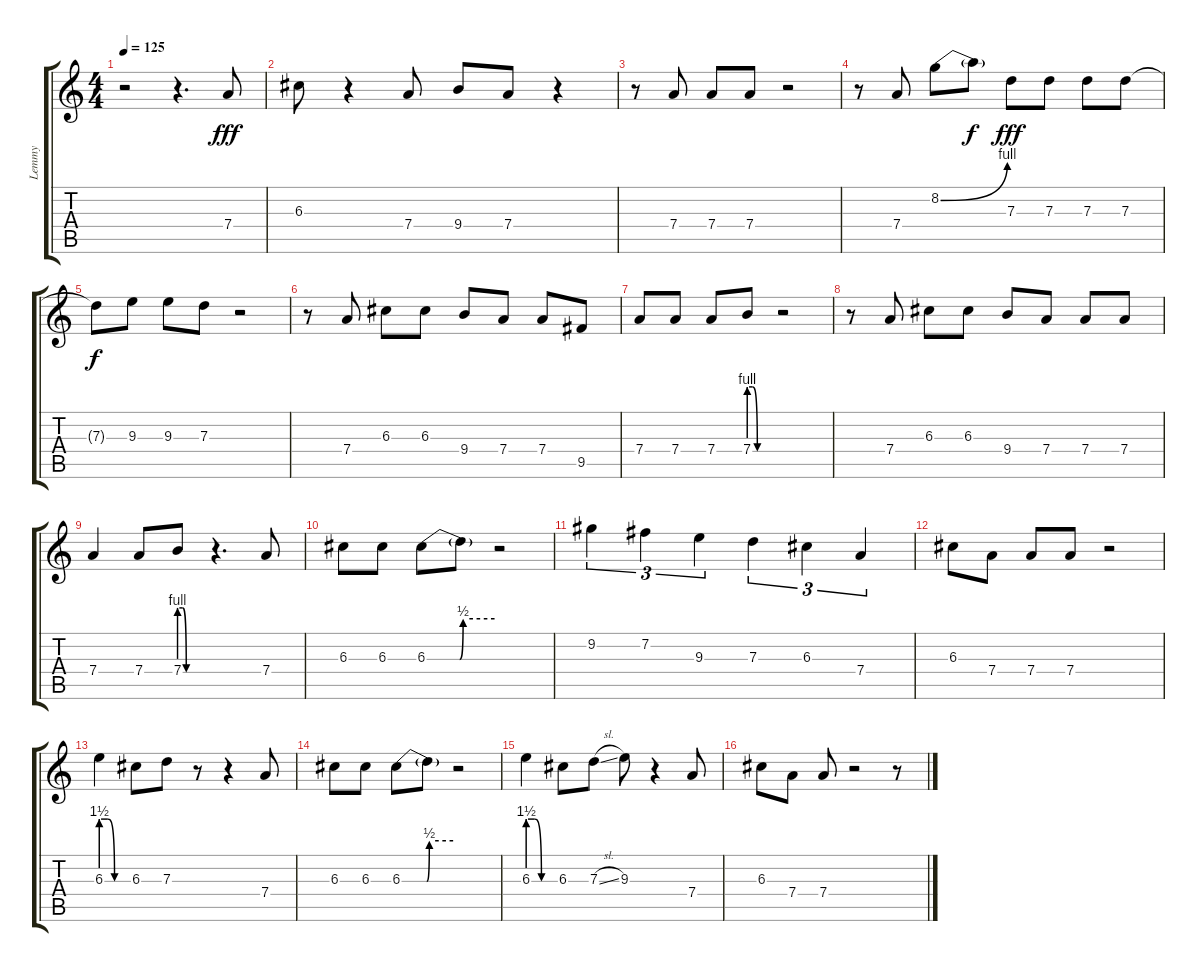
\track ("Lemmy" "Lemmy") {instrument overdrivenguitar}
\staff {score tabs}
\tuning (E4 B3 G3 D3 A2 E2) {hide}
\ts (4 4)
\tempo 125
\clef g2
\ks c
r.2{dy f} r.4{d} 7.4.8{dy fff} |
6.3.8 r.4 7.4.8 9.4.8 7.4.8 r.4 |
r.8 7.4.8 7.4.8 7.4.8 r.2 |
r.8 7.4.8 8.2{be (bend 0 0 60 4)}.8 8.2{t}.8{dy f} 7.3.8{dy fff} 7.3.8 7.3.8 7.3.8 |
7.3{t}.8{dy f} 9.3.8 9.3.8 7.3.8 r.2 |
r.8 7.4.8 6.3.8 6.3.8 9.4.8 7.4.8 7.4.8 9.5.8 |
7.4.8 7.4.8 7.4.8 7.4{be (custom 0 4 8 4 20 0 60 0)}.8 r.2 |
r.8 7.4.8 6.3.8 6.3.8 9.4.8 7.4.8 7.4.8 7.4.8 |
7.4.4 7.4.8 7.4{be (custom 0 4 7 4 15 0 21 0 30 0 60 0)}.8 r.4{d} 7.4.8 |
6.3.8 6.3.8 6.3{be (custom 0 0 23 0 29 0 32 2 60 2)}.8 6.3{t}.8 r.2 |
9.2.4{tu (3 2)} 7.2.4{tu (3 2)} 9.3.4{tu (3 2)} 7.3.4{tu (3 2)} 6.3.4{tu (3 2)} 7.4.4{tu (3 2)} |
6.3.8 7.4.8 7.4.8 7.4.8 r.2 |
6.3{be (custom 0 6 15 6 30 0 60 0)}.4 6.3.8 7.3.8 r.8 r.4 7.4.8 |
6.3.8 6.3.8 6.3{be (custom 0 0 23 0 29 0 32 2 60 2)}.8 6.3{t}.8 r.2 |
6.3{be (custom 0 6 15 6 30 0 60 0)}.4 6.3.8 7.3{sl}.8 9.3.8 r.4 7.4.8 |
6.3.8 7.4.8 7.4.8 r.2 r.8
